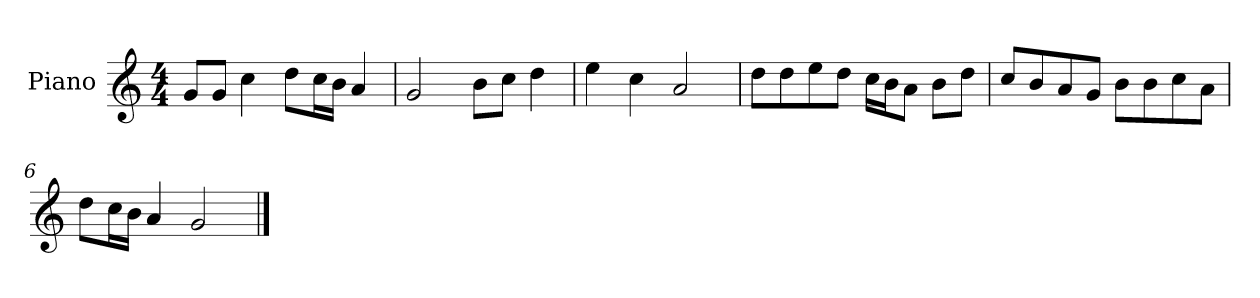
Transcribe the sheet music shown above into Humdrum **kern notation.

**kern
*part1
*staff1
*I"Piano
*I'P-no
*clefG2
*k[]
*M4/4
*MM90
=1
8g/L
8g/J
4cc\
8dd\L
16cc\L
16b\JJ
4a/
=2
2g/
8b\L
8cc\J
4dd\
=3
4ee\
4cc\
2a/
=4
8dd\L
8dd\
8ee\
8dd\J
16cc\LL
16b\J
8a\J
8b\L
8dd\J
=5
8cc/L
8b/
8a/
8g/J
8b\L
8b\
8cc\
8a\J
=6
8dd\L
16cc\L
16b\JJ
4a/
2g/
==
*-
